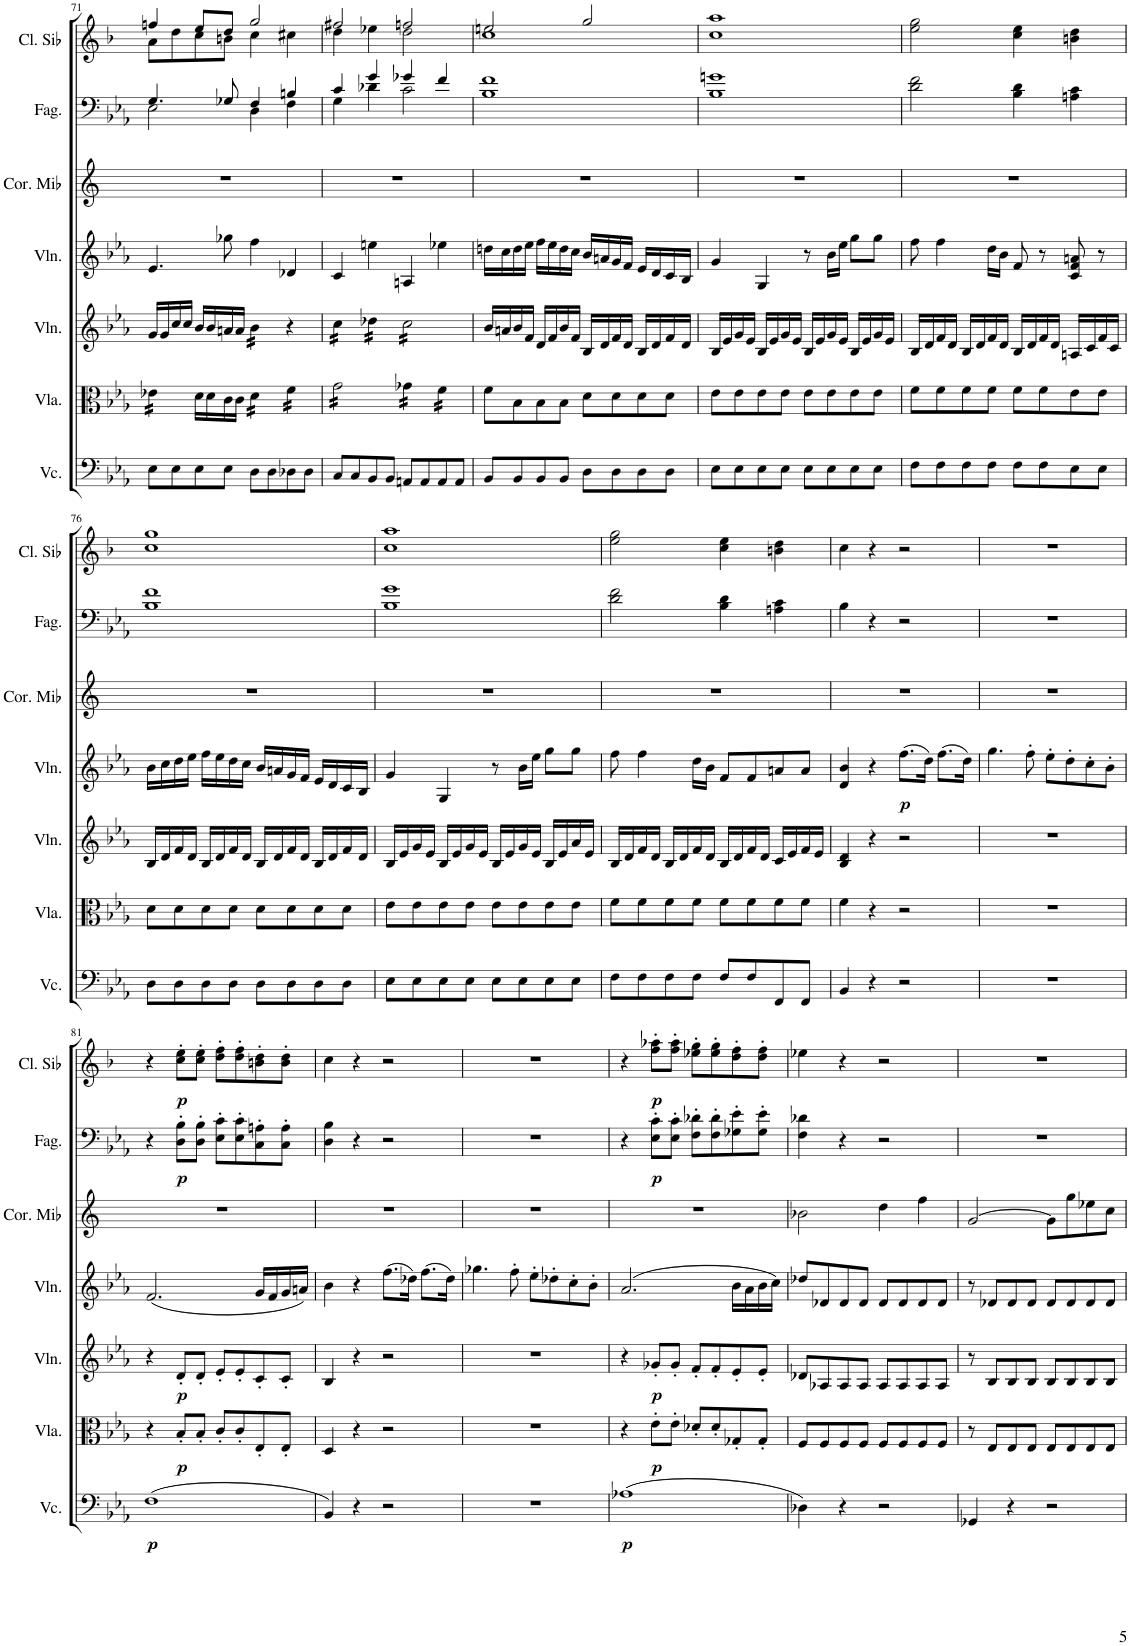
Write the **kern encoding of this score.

**kern	**dynam	**kern	**dynam	**kern	**dynam	**kern	**dynam	**kern	**kern	**dynam	**kern	**dynam
*part7	*part7	*part6	*part6	*part5	*part5	*part4	*part4	*part3	*part2	*part2	*part1	*part1
*staff7	*staff7	*staff6	*staff6	*staff5	*staff5	*staff4	*staff4	*staff3	*staff2	*staff2	*staff1	*staff1
*I"Violoncello e  Basso	*	*I"Viola	*	*I"Violino II	*	*I"Violino I	*	*I"Corno principale  in Mib	*I"Fagotti	*	*I"Clarinetti	*
*I'Vc.	*	*I'Vla.	*	*I'Vln.	*	*I'Vln.	*	*I'Cor. Mib	*I'Fag.	*	*	*
!!LO:PB:g=z
*clefF4	*	*clefC3	*	*clefG2	*	*clefG2	*	*clefG2	*clefF4	*	*clefG2	*
*	*	*	*	*	*	*	*	*Trd5c9	*	*	*Trd1c2	*
*k[b-e-a-]	*	*k[b-e-a-]	*	*k[b-e-a-]	*	*k[b-e-a-]	*	*k[]	*k[b-e-a-]	*	*k[b-]	*
*M4/4	*	*M4/4	*	*M4/4	*	*M4/4	*	*M4/4	*M4/4	*	*M4/4	*
*met(c)	*	*met(c)	*	*met(c)	*	*met(c)	*	*met(c)	*met(c)	*	*met(c)	*
=71	=71	=71	=71	=71	=71	=71	=71	=71	=71	=71	=71	=71
*	*	*	*	*	*	*	*	*	*^	*	*^	*
*	*	*tremolo	*	*	*	*	*	*	*	*	*	*	*	*
8E-\L	.	16e-X\LL	.	16g/LL	.	4.e-/	.	1r	4.G/	2E-\	.	4ffn/	8a\L	.
.	.	16e-X\	.	16g/	.	.	.	.	.	.	.	.	.	.
8E-\	.	16e-X\	.	16cc/	.	.	.	.	.	.	.	.	8dd\	.
.	.	16e-X\JJ	.	16cc/JJ	.	.	.	.	.	.	.	.	.	.
*	*	*Xtremolo	*	*	*	*	*	*	*	*	*	*	*	*
8E-\	.	16d\LL	.	16b-/LL	.	.	.	.	.	.	.	8ee/L	8cc\	.
.	.	16d\	.	16b-/	.	.	.	.	.	.	.	.	.	.
8E-\J	.	16c\	.	16an/	.	8gg-X\	.	.	8G-X/	.	.	8dd/J	8bn\J	.
.	.	16c\JJ	.	16a/JJ	.	.	.	.	.	.	.	.	.	.
*	*	*tremolo	*	*	*	*	*	*	*	*	*	*	*	*
*	*	*	*	*tremolo	*	*	*	*	*	*	*	*	*	*
8D\L	.	16d\LL	.	16b-\LL	.	4ff\	.	.	4F/	4D\	.	2gg/	4cc\	.
.	.	16d\	.	16b-\	.	.	.	.	.	.	.	.	.	.
8D\	.	16d\	.	16b-\	.	.	.	.	.	.	.	.	.	.
.	.	16d\JJ	.	16b-\JJ	.	.	.	.	.	.	.	.	.	.
8D-X\	.	16f\LL	.	4r	.	4d-X/	.	.	4Bn/	4F\	.	.	4cc#X\	.
.	.	16f\	.	.	.	.	.	.	.	.	.	.	.	.
8D-\J	.	16f\	.	.	.	.	.	.	.	.	.	.	.	.
.	.	16f\JJ	.	.	.	.	.	.	.	.	.	.	.	.
=72	=72	=72	=72	=72	=72	=72	=72	=72	=72	=72	=72	=72	=72	=72
8C/L	.	16g\LL	.	16cc\LL	.	4c/	.	1r	4c/	4G\	.	2ff#X/	4dd\	.
.	.	16g\	.	16cc\	.	.	.	.	.	.	.	.	.	.
8C/	.	16g\	.	16cc\	.	.	.	.	.	.	.	.	.	.
.	.	16g\	.	16cc\JJ	.	.	.	.	.	.	.	.	.	.
8BB-/	.	16g\	.	16dd-X\LL	.	4een\	.	.	4g/	4d-X\	.	.	4ee-X\	.
.	.	16g\	.	16dd-X\	.	.	.	.	.	.	.	.	.	.
8BB-/J	.	16g\	.	16dd-X\	.	.	.	.	.	.	.	.	.	.
.	.	16g\JJ	.	16dd-X\JJ	.	.	.	.	.	.	.	.	.	.
8AAn/L	.	16g-X\LL	.	16cc\LL	.	4An/	.	.	4g-X/	2c\	.	2ffn/	2dd\	.
.	.	16g-X\	.	16cc\	.	.	.	.	.	.	.	.	.	.
8AA/	.	16g-X\	.	16cc\	.	.	.	.	.	.	.	.	.	.
.	.	16g-X\JJ	.	16cc\	.	.	.	.	.	.	.	.	.	.
8AA/	.	16f\LL	.	16cc\	.	4ee-X\	.	.	4f/	.	.	.	.	.
.	.	16f\	.	16cc\	.	.	.	.	.	.	.	.	.	.
8AA/J	.	16f\	.	16cc\	.	.	.	.	.	.	.	.	.	.
.	.	16f\JJ	.	16cc\JJ	.	.	.	.	.	.	.	.	.	.
*	*	*	*	*Xtremolo	*	*	*	*	*	*	*	*	*	*
*	*	*Xtremolo	*	*	*	*	*	*	*	*	*	*	*	*
*	*	*	*	*	*	*	*	*	*v	*v	*	*	*	*
=73	=73	=73	=73	=73	=73	=73	=73	=73	=73	=73	=73	=73	=73
8BB-/L	.	8f\L	.	16b-/LL	.	16ddn\LL	.	1r	1B- 1f	.	2een/	1cc	.
.	.	.	.	16an/	.	16cc\	.	.	.	.	.	.	.
8BB-/	.	8B-\	.	16b-/	.	16dd\	.	.	.	.	.	.	.
.	.	.	.	16f/JJ	.	16ee-\JJ	.	.	.	.	.	.	.
8BB-/	.	8B-\	.	16d/LL	.	16ff\LL	.	.	.	.	.	.	.
.	.	.	.	16f/	.	16ee-\	.	.	.	.	.	.	.
8BB-/J	.	8B-\J	.	16b-/	.	16dd\	.	.	.	.	.	.	.
.	.	.	.	16f/JJ	.	16cc\JJ	.	.	.	.	.	.	.
8D\L	.	8d\L	.	16B-/LL	.	16b-/LL	.	.	.	.	2gg/	.	.
.	.	.	.	16d/	.	16an/	.	.	.	.	.	.	.
8D\	.	8d\	.	16f/	.	16g/	.	.	.	.	.	.	.
.	.	.	.	16d/JJ	.	16f/JJ	.	.	.	.	.	.	.
8D\	.	8d\	.	16B-/LL	.	16e-/LL	.	.	.	.	.	.	.
.	.	.	.	16d/	.	16d/	.	.	.	.	.	.	.
8D\J	.	8d\J	.	16f/	.	16c/	.	.	.	.	.	.	.
.	.	.	.	16d/JJ	.	16B-/JJ	.	.	.	.	.	.	.
=74	=74	=74	=74	=74	=74	=74	=74	=74	=74	=74	=74	=74	=74
8E-\L	.	8e-\L	.	16B-/LL	.	4g/	.	1r	1B- 1gn	.	1aa	1cc	.
.	.	.	.	16e-/	.	.	.	.	.	.	.	.	.
8E-\	.	8e-\	.	16g/	.	.	.	.	.	.	.	.	.
.	.	.	.	16e-/JJ	.	.	.	.	.	.	.	.	.
8E-\	.	8e-\	.	16B-/LL	.	4G/	.	.	.	.	.	.	.
.	.	.	.	16e-/	.	.	.	.	.	.	.	.	.
8E-\J	.	8e-\J	.	16g/	.	.	.	.	.	.	.	.	.
.	.	.	.	16e-/JJ	.	.	.	.	.	.	.	.	.
8E-\L	.	8e-\L	.	16B-/LL	.	8r	.	.	.	.	.	.	.
.	.	.	.	16e-/	.	.	.	.	.	.	.	.	.
8E-\	.	8e-\	.	16g/	.	16b-\LL	.	.	.	.	.	.	.
.	.	.	.	16e-/JJ	.	16ee-\JJ	.	.	.	.	.	.	.
8E-\	.	8e-\	.	16B-/LL	.	8gg\L	.	.	.	.	.	.	.
.	.	.	.	16e-/	.	.	.	.	.	.	.	.	.
8E-\J	.	8e-\J	.	16g/	.	8gg\J	.	.	.	.	.	.	.
.	.	.	.	16e-/JJ	.	.	.	.	.	.	.	.	.
*	*	*	*	*	*	*	*	*	*	*	*v	*v	*
=75	=75	=75	=75	=75	=75	=75	=75	=75	=75	=75	=75	=75
8F\L	.	8f\L	.	16B-/LL	.	8ff\	.	1r	2d\ 2f\	.	2ee\ 2gg\	.
.	.	.	.	16d/	.	.	.	.	.	.	.	.
8F\	.	8f\	.	16f/	.	4ff\	.	.	.	.	.	.
.	.	.	.	16d/JJ	.	.	.	.	.	.	.	.
8F\	.	8f\	.	16B-/LL	.	.	.	.	.	.	.	.
.	.	.	.	16d/	.	.	.	.	.	.	.	.
8F\J	.	8f\J	.	16f/	.	16dd\LL	.	.	.	.	.	.
.	.	.	.	16d/JJ	.	16b-\JJ	.	.	.	.	.	.
8F\L	.	8f\L	.	16B-/LL	.	8f/	.	.	4B-\ 4d\	.	4cc\ 4ee\	.
.	.	.	.	16d/	.	.	.	.	.	.	.	.
8F\	.	8f\	.	16f/	.	8r	.	.	.	.	.	.
.	.	.	.	16d/JJ	.	.	.	.	.	.	.	.
8E-\	.	8e-\	.	16An/LL	.	8c/ 8f/ 8an/	.	.	4An\ 4c\	.	4bn\ 4dd\	.
.	.	.	.	16c/	.	.	.	.	.	.	.	.
8E-\J	.	8e-\J	.	16f/	.	8r	.	.	.	.	.	.
.	.	.	.	16c/JJ	.	.	.	.	.	.	.	.
!!LO:LB:g=z
=76	=76	=76	=76	=76	=76	=76	=76	=76	=76	=76	=76	=76
8D\L	.	8d\L	.	16B-/LL	.	16b-\LL	.	1r	1B- 1f	.	1cc 1gg	.
.	.	.	.	16d/	.	16cc\	.	.	.	.	.	.
8D\	.	8d\	.	16f/	.	16dd\	.	.	.	.	.	.
.	.	.	.	16d/JJ	.	16ee-\JJ	.	.	.	.	.	.
8D\	.	8d\	.	16B-/LL	.	16ff\LL	.	.	.	.	.	.
.	.	.	.	16d/	.	16ee-\	.	.	.	.	.	.
8D\J	.	8d\J	.	16f/	.	16dd\	.	.	.	.	.	.
.	.	.	.	16d/JJ	.	16cc\JJ	.	.	.	.	.	.
8D\L	.	8d\L	.	16B-/LL	.	16b-/LL	.	.	.	.	.	.
.	.	.	.	16d/	.	16an/	.	.	.	.	.	.
8D\	.	8d\	.	16f/	.	16g/	.	.	.	.	.	.
.	.	.	.	16d/JJ	.	16f/JJ	.	.	.	.	.	.
8D\	.	8d\	.	16B-/LL	.	16e-/LL	.	.	.	.	.	.
.	.	.	.	16d/	.	16d/	.	.	.	.	.	.
8D\J	.	8d\J	.	16f/	.	16c/	.	.	.	.	.	.
.	.	.	.	16d/JJ	.	16B-/JJ	.	.	.	.	.	.
=77	=77	=77	=77	=77	=77	=77	=77	=77	=77	=77	=77	=77
8E-\L	.	8e-\L	.	16B-/LL	.	4g/	.	1r	1B- 1g	.	1cc 1aa	.
.	.	.	.	16e-/	.	.	.	.	.	.	.	.
8E-\	.	8e-\	.	16g/	.	.	.	.	.	.	.	.
.	.	.	.	16e-/JJ	.	.	.	.	.	.	.	.
8E-\	.	8e-\	.	16B-/LL	.	4G/	.	.	.	.	.	.
.	.	.	.	16e-/	.	.	.	.	.	.	.	.
8E-\J	.	8e-\J	.	16g/	.	.	.	.	.	.	.	.
.	.	.	.	16e-/JJ	.	.	.	.	.	.	.	.
8E-\L	.	8e-\L	.	16B-/LL	.	8r	.	.	.	.	.	.
.	.	.	.	16e-/	.	.	.	.	.	.	.	.
8E-\	.	8e-\	.	16g/	.	16b-\LL	.	.	.	.	.	.
.	.	.	.	16e-/JJ	.	16ee-\JJ	.	.	.	.	.	.
8E-\	.	8e-\	.	16B-/LL	.	8gg\L	.	.	.	.	.	.
.	.	.	.	16e-/	.	.	.	.	.	.	.	.
8E-\J	.	8e-\J	.	16a-/	.	8gg\J	.	.	.	.	.	.
.	.	.	.	16e-/JJ	.	.	.	.	.	.	.	.
=78	=78	=78	=78	=78	=78	=78	=78	=78	=78	=78	=78	=78
8F\L	.	8f\L	.	16B-/LL	.	8ff\	.	1r	2d\ 2f\	.	2ee\ 2gg\	.
.	.	.	.	16d/	.	.	.	.	.	.	.	.
8F\	.	8f\	.	16f/	.	4ff\	.	.	.	.	.	.
.	.	.	.	16d/JJ	.	.	.	.	.	.	.	.
8F\	.	8f\	.	16B-/LL	.	.	.	.	.	.	.	.
.	.	.	.	16d/	.	.	.	.	.	.	.	.
8F\J	.	8f\J	.	16f/	.	16dd\LL	.	.	.	.	.	.
.	.	.	.	16d/JJ	.	16b-\JJ	.	.	.	.	.	.
8F/L	.	8f\L	.	16B-/LL	.	8f/L	.	.	4B-\ 4d\	.	4cc\ 4ee\	.
.	.	.	.	16d/	.	.	.	.	.	.	.	.
8F/	.	8f\	.	16f/	.	8f/	.	.	.	.	.	.
.	.	.	.	16d/JJ	.	.	.	.	.	.	.	.
8FF/	.	8f\	.	16c/LL	.	8an/	.	.	4An\ 4c\	.	4bn\ 4dd\	.
.	.	.	.	16e-/	.	.	.	.	.	.	.	.
8FF/J	.	8f\J	.	16f/	.	8a/J	.	.	.	.	.	.
.	.	.	.	16e-/JJ	.	.	.	.	.	.	.	.
=79	=79	=79	=79	=79	=79	=79	=79	=79	=79	=79	=79	=79
4BB-/	.	4f\	.	4B-/ 4d/	.	4d/ 4b-/	.	1r	4B-\	.	4cc\	.
4r	.	4r	.	4r	.	4r	.	.	4r	.	4r	.
!	!	!	!	!	!	!	!LO:DY:b	!	!	!	!	!
2r	.	2r	.	2r	.	(8.ff\L	p	.	2r	.	2r	.
.	.	.	.	.	.	16dd\Jk)	.	.	.	.	.	.
.	.	.	.	.	.	(8.ff\L	.	.	.	.	.	.
.	.	.	.	.	.	16dd\Jk)	.	.	.	.	.	.
=80	=80	=80	=80	=80	=80	=80	=80	=80	=80	=80	=80	=80
1r	.	1r	.	1r	.	4.gg\	.	1r	1r	.	1r	.
.	.	.	.	.	.	8ff'\	.	.	.	.	.	.
.	.	.	.	.	.	8ee-'\L	.	.	.	.	.	.
.	.	.	.	.	.	8dd'\	.	.	.	.	.	.
.	.	.	.	.	.	8cc'\	.	.	.	.	.	.
.	.	.	.	.	.	8b-'\J	.	.	.	.	.	.
!!LO:LB:g=z
=81	=81	=81	=81	=81	=81	=81	=81	=81	=81	=81	=81	=81
!	!LO:DY:b	!	!	!	!	!	!	!	!	!	!	!
(1F	p	4r	.	4r	.	(2.f/	.	1r	4r	.	4r	.
!	!	!	!LO:DY:b	!	!LO:DY:b	!	!	!	!	!LO:DY:b	!	!LO:DY:b
.	.	8B-'/L	p	8d'/L	p	.	.	.	8D\' 8B-\'L	p	8cc\' 8ee\'L	p
.	.	8B-'/J	.	8d'/J	.	.	.	.	8D\' 8B-\'J	.	8cc\' 8ee\'J	.
.	.	8c'/L	.	8e-'/L	.	.	.	.	8E-\' 8c\'L	.	8dd\' 8ff\'L	.
.	.	8c'/	.	8e-'/	.	.	.	.	8E-\' 8c\'	.	8dd\' 8ff\'	.
.	.	8E-'/	.	8c'/	.	16g/LL	.	.	8C\' 8An\'	.	8bn\' 8dd\'	.
.	.	.	.	.	.	16f/	.	.	.	.	.	.
.	.	8E-'/J	.	8c'/J	.	16g/	.	.	8C\' 8A\'J	.	8b\' 8dd\'J	.
.	.	.	.	.	.	16an/JJ)	.	.	.	.	.	.
=82	=82	=82	=82	=82	=82	=82	=82	=82	=82	=82	=82	=82
4BB-/)	.	4D/	.	4B-/	.	4b-\	.	1r	4D\ 4B-\	.	4cc\	.
4r	.	4r	.	4r	.	4r	.	.	4r	.	4r	.
2r	.	2r	.	2r	.	(8.ff\L	.	.	2r	.	2r	.
.	.	.	.	.	.	16dd-X\Jk)	.	.	.	.	.	.
.	.	.	.	.	.	(8.ff\L	.	.	.	.	.	.
.	.	.	.	.	.	16dd-\Jk)	.	.	.	.	.	.
=83	=83	=83	=83	=83	=83	=83	=83	=83	=83	=83	=83	=83
1r	.	1r	.	1r	.	4.gg-X\	.	1r	1r	.	1r	.
.	.	.	.	.	.	8ff'\	.	.	.	.	.	.
.	.	.	.	.	.	8ee-'\L	.	.	.	.	.	.
.	.	.	.	.	.	8dd-X'\	.	.	.	.	.	.
.	.	.	.	.	.	8cc'\	.	.	.	.	.	.
.	.	.	.	.	.	8b-'\J	.	.	.	.	.	.
=84	=84	=84	=84	=84	=84	=84	=84	=84	=84	=84	=84	=84
!	!LO:DY:b	!	!	!	!	!	!	!	!	!	!	!
(1A-X	p	4r	.	4r	.	(2.a-/	.	1r	4r	.	4r	.
!	!	!	!LO:DY:b	!	!LO:DY:b	!	!	!	!	!LO:DY:b	!	!LO:DY:b
.	.	8e-'\L	p	8g-X'/L	p	.	.	.	8E-\' 8c\'L	p	8ff\' 8aa-X\'L	p
.	.	8e-'\J	.	8g-'/J	.	.	.	.	8E-\' 8c\'J	.	8ff\' 8aa-\'J	.
.	.	8d-X'/L	.	8f'/L	.	.	.	.	8F\' 8d-X\'L	.	8ee-X\' 8gg\'L	.
.	.	8d-'/	.	8f'/	.	.	.	.	8F\' 8d-\'	.	8ee-\' 8gg\'	.
.	.	8G-X'/	.	8e-'/	.	16b-\LL	.	.	8G-X\' 8e-\'	.	8dd\' 8ff\'	.
.	.	.	.	.	.	16a-\	.	.	.	.	.	.
.	.	8G-'/J	.	8e-'/J	.	16b-\	.	.	8G-\' 8e-\'J	.	8dd\' 8ff\'J	.
.	.	.	.	.	.	16cc\JJ)	.	.	.	.	.	.
=85	=85	=85	=85	=85	=85	=85	=85	=85	=85	=85	=85	=85
4D-X\)	.	8F/L	.	8d-X/L	.	8dd-X/L	.	2b-X\	4F\ 4d-X\	.	4ee-X\	.
.	.	8F/	.	8A-X/	.	8d-X/	.	.	.	.	.	.
4r	.	8F/	.	8A-/	.	8d-/	.	.	4r	.	4r	.
.	.	8F/J	.	8A-/J	.	8d-/J	.	.	.	.	.	.
2r	.	8F/L	.	8A-/L	.	8d-/L	.	4dd\	2r	.	2r	.
.	.	8F/	.	8A-/	.	8d-/	.	.	.	.	.	.
.	.	8F/	.	8A-/	.	8d-/	.	4ff\	.	.	.	.
.	.	8F/J	.	8A-/J	.	8d-/J	.	.	.	.	.	.
=86	=86	=86	=86	=86	=86	=86	=86	=86	=86	=86	=86	=86
4GG-X/	.	8r	.	8r	.	8r	.	[2g/	1r	.	1r	.
.	.	8E-/L	.	8B-/L	.	8d-X/L	.	.	.	.	.	.
4r	.	8E-/	.	8B-/	.	8d-/	.	.	.	.	.	.
.	.	8E-/J	.	8B-/J	.	8d-/J	.	.	.	.	.	.
2r	.	8E-/L	.	8B-/L	.	8d-/L	.	8g\L]	.	.	.	.
.	.	8E-/	.	8B-/	.	8d-/	.	8gg\	.	.	.	.
.	.	8E-/	.	8B-/	.	8d-/	.	8ee-X\	.	.	.	.
.	.	8E-/J	.	8B-/J	.	8d-/J	.	8cc\J	.	.	.	.
=	=	=	=	=	=	=	=	=	=	=	=	=
*-	*-	*-	*-	*-	*-	*-	*-	*-	*-	*-	*-	*-
